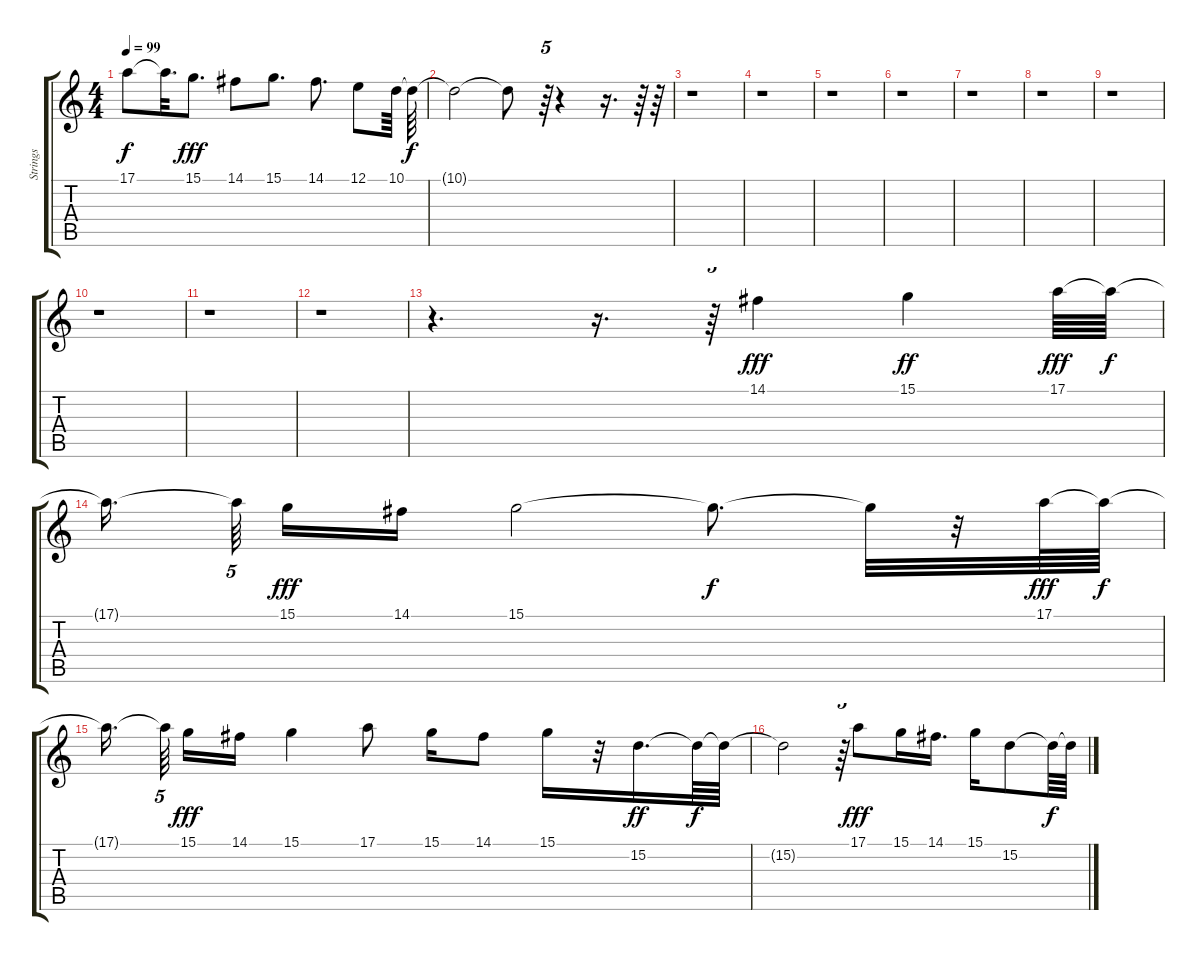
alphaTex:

\track ("Strings" "Strings") {instrument stringensemble1}
\staff {score tabs}
\tuning (E4 B3 G3 D3 A2 E2) {hide}
\ts (4 4)
\tempo 99
\clef g2
\ks c
17.1{t}.8{dy f} 17.1{t}.32{d} 15.1.8{d dy fff} 14.1.8 15.1.8{d} 14.1.8{d} 12.1.8 10.1.64 10.1{t}.64{dy f} |
10.1{t}.2 10.1{t}.8 r.64{tu (5 4)} r.4 r.16{d} r.64 r.64 |
r.1 |
r.1 |
r.1 |
r.1 |
r.1 |
r.1 |
r.1 |
r.1 |
r.1 |
r.1 |
r.4{d} r.16{d} r.64{tu (5 4)} 14.1.4{dy fff} 15.1.4{dy ff} 17.1.64{dy fff} 17.1{t}.64{dy f} |
17.1{t}.16{d beam splitsecondary} 17.1{t}.64{tu (5 4) beam splitsecondary} 15.1.16{dy fff} 14.1.16 15.1.2 15.1{t}.8{d dy f} 15.1{t}.32 r.32 17.1.64{dy fff} 17.1{t}.64{dy f} |
17.1{t}.16{d beam splitsecondary} 17.1{t}.64{tu (5 4) beam splitsecondary} 15.1.16{dy fff} 14.1.16 15.1.4 17.1.8 15.1.16 14.1.8 15.1.16 r.32 15.2.16{d dy ff} 15.2{t}.64{dy f} 15.2{t}.64 |
15.2{t}.2 r.64{tu (5 4)} 17.1.8{dy fff} 15.1.16 14.1.16{d} 15.1.16 15.2.8 15.2{t}.64{dy f} 15.2{t}.64
